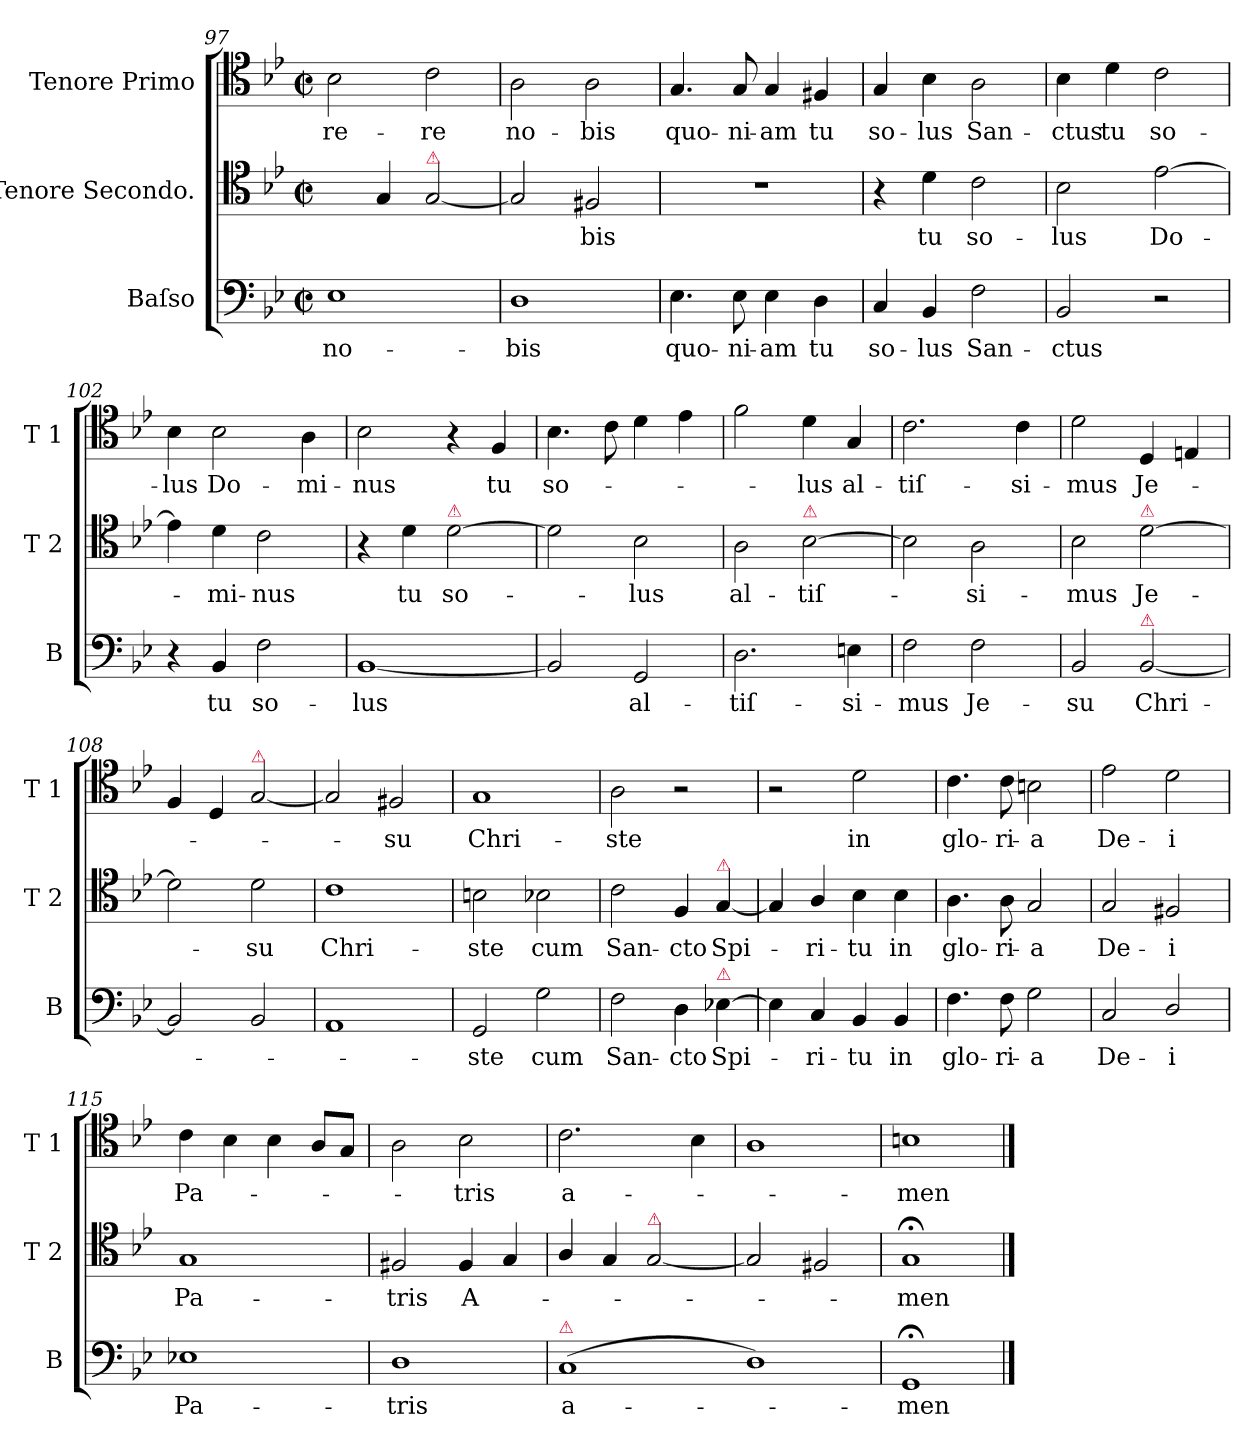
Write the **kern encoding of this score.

**kern	**text	**kern	**text	**kern	**text
*part3	*part3	*part2	*part2	*part1	*part1
*staff3	*staff3	*staff2	*staff2	*staff1	*staff1
*I"Baſso	*	*I"Tenore Secondo.	*	*I"Tenore Primo	*
*I'B	*	*I'T 2	*	*I'T 1	*
*clefF4	*	*clefC4	*	*clefC4	*
*k[b-e-]	*	*k[b-e-]	*	*k[b-e-]	*
*M2/2	*	*M2/2	*	*M2/2	*
*met(c|)	*	*met(c|)	*	*met(c|)	*
=97	=97	=97	=97	=97	=97
1E-	no-	4ryy	.	2B-\	-re-
.	.	4G/	.	.	.
!	!	!LO:TX:a:color=crimson:t=⚠	!	!	!
.	.	[2G/	.	2c\	-re
=98	=98	=98	=98	=98	=98
1D	-bis	2G/]	.	2A\	no-
.	.	2F#X/	-bis	2A\	-bis
=99	=99	=99	=99	=99	=99
4.E-\	quo-	1r	.	4.G/	quo-
8E-\	-ni-	.	.	8G/	-ni-
4E-\	-am	.	.	4G/	-am
4D\	tu	.	.	4F#X/	tu
=100	=100	=100	=100	=100	=100
4C/	so-	4r	.	4G/	so-
4BB-/	-lus	4d\	tu	4B-\	-lus
2F\	San-	2c\	so-	2A\	San-
=101	=101	=101	=101	=101	=101
2BB-/	-ctus	2B-\	-lus	4B-\	-ctus
.	.	.	.	4d\	tu
2r	.	[2e-\	Do-	2c\	so-
=102	=102	=102	=102	=102	=102
4r	.	4e-\]	.	4B-\	-lus
4BB-/	tu	4d\	-mi-	2B-\	Do-
2F\	so-	2c\	-nus	.	.
.	.	.	.	4A\	-mi-
=103	=103	=103	=103	=103	=103
[1BB-	-lus	4r	.	2B-\	-nus
.	.	4d\	tu	.	.
!	!	!LO:TX:a:color=crimson:t=⚠	!	!	!
.	.	[2d\	so-	4r	.
.	.	.	.	4F/	tu
=104	=104	=104	=104	=104	=104
2BB-]	.	2d\]	.	4.B-\	so-
.	.	.	.	8c\	.
2GG/	al-	2B-\	-lus	4d\	.
.	.	.	.	4e-\	.
=105	=105	=105	=105	=105	=105
2.D\	-tiſ-	2A\	al-	2f\	.
!	!	!LO:TX:a:color=crimson:t=⚠	!	!	!
.	.	[2B-\	-tiſ-	4d\	-lus
4En\	-si-	.	.	4G/	al-
=106	=106	=106	=106	=106	=106
2F\	-mus	2B-\]	.	2.c\	-tiſ-
2F\	Je-	2A\	-si-	.	.
.	.	.	.	4c\	-si-
=107	=107	=107	=107	=107	=107
2BB-/	-su	2B-\	-mus	2d\	-mus
!	!	!LO:TX:a:color=crimson:t=⚠	!	!	!
!LO:TX:a:color=crimson:t=⚠	!	!	!	!	!
[2BB-/	Chri-	[2d\	Je-	4D/	Je-
.	.	.	.	4En/	.
=108	=108	=108	=108	=108	=108
2BB-/]	.	2d\]	.	4F/	.
.	.	.	.	4D/	.
!	!	!	!	!LO:TX:a:color=crimson:t=⚠	!
2BB-/	.	2d\	-su	[2G	.
=109	=109	=109	=109	=109	=109
1AA	.	1c	Chri-	2G]	.
.	.	.	.	2F#X/	-su
=110	=110	=110	=110	=110	=110
2GG/	-ste	2Bn\	-ste	1G	Chri-
2G\	cum	2B-X\	cum	.	.
=111	=111	=111	=111	=111	=111
2F\	San-	2c\	San-	2A\	-ste
4D\	-cto	4F/	-cto	2r	.
!	!	!LO:TX:a:color=crimson:t=⚠	!	!	!
!LO:TX:a:color=crimson:t=⚠	!	!	!	!	!
[4E-X\	Spi-	[4G/	Spi-	.	.
=112	=112	=112	=112	=112	=112
4E-\]	.	4G/]	.	2r	.
4C/	-ri-	4A/	-ri-	.	.
4BB-/	-tu	4B-\	-tu	2d\	in
4BB-/	in	4B-\	in	.	.
=113	=113	=113	=113	=113	=113
4.F\	glo-	4.A\	glo-	4.c\	glo-
8F\	-ri-	8A\	-ri-	8c\	-ri-
2G\	-a	2G/	-a	2Bn\	-a
=114	=114	=114	=114	=114	=114
2C/	De-	2G/	De-	2e-\	De-
2D/	-i	2F#X/	-i	2d\	-i
=115	=115	=115	=115	=115	=115
1E-X	Pa-	1G	Pa-	4c\	Pa-
.	.	.	.	4B-\	.
.	.	.	.	4B-\	.
.	.	.	.	8A/L	.
.	.	.	.	8G/J	.
=116	=116	=116	=116	=116	=116
1D	-tris	2F#X/	-tris	2A\	.
.	.	4F#/	A-	2B-\	-tris
.	.	4G/	.	.	.
=117	=117	=117	=117	=117	=117
!LO:TX:a:color=crimson:t=⚠	!	!	!	!	!
(>1C	a-	4A/	.	2.c\	a-
.	.	4G/	.	.	.
!	!	!LO:TX:a:color=crimson:t=⚠	!	!	!
.	.	[2G/	.	.	.
.	.	.	.	4B-\	.
=118-	=118	=118	=118	=118	=118
1D)	.	2G/]	.	1A	.
.	.	2F#X/	.	.	.
=119	=119	=119	=119	=119	=119
1GG;<	-men	1G;<	-men	1Bn	men
==	==	==	==	==	==
*-	*-	*-	*-	*-	*-
